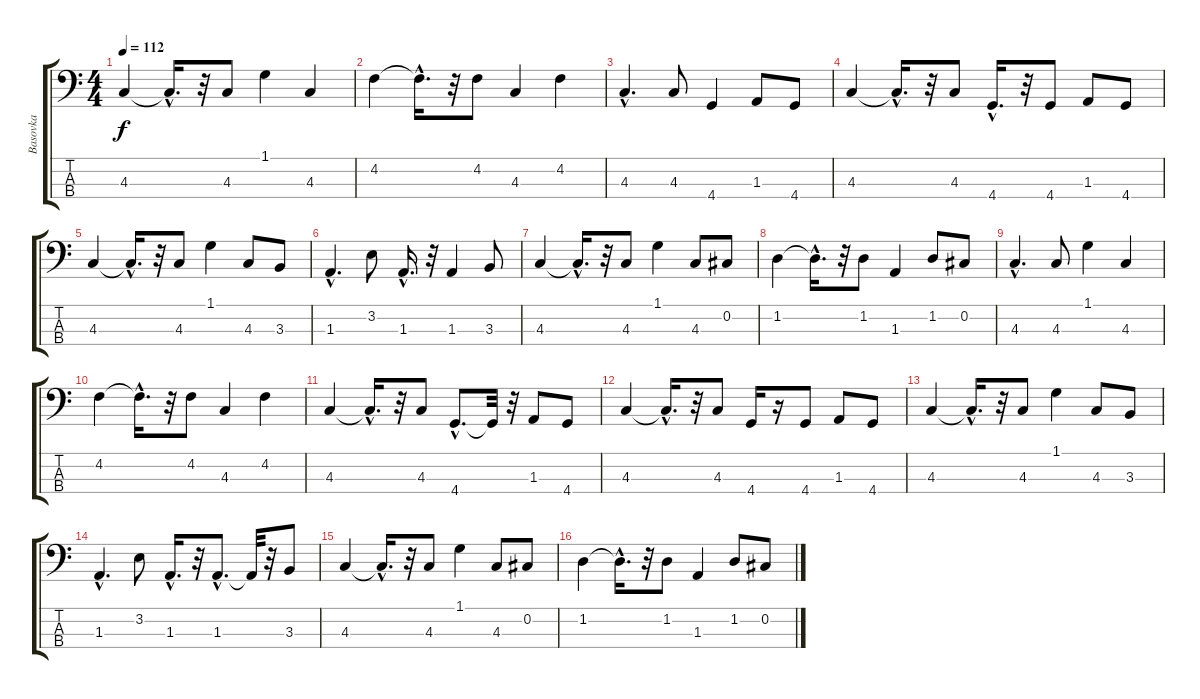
\track ("Basovka" "Basovka") {instrument electricbassfinger}
\staff {score tabs}
\tuning (Gb2 Db2 Ab1 Eb1) {hide}
\ts (4 4)
\tempo 112
\clef f4
\ks c
4.3.4{dy f} 4.3{hac t}.16{d} r.32 4.3.8 1.1.4 4.3.4 |
4.2.4 4.2{hac t}.16{d} r.32 4.2.8 4.3.4 4.2.4 |
4.3{hac}.4{d} 4.3.8 4.4.4 1.3.8 4.4.8 |
4.3.4 4.3{hac t}.16{d} r.32 4.3.8 4.4{hac}.16{d} r.32 4.4.8 1.3.8 4.4.8 |
4.3.4 4.3{hac t}.16{d} r.32 4.3.8 1.1.4 4.3.8 3.3.8 |
1.3{hac}.4{d} 3.2.8 1.3{hac}.16{d} r.32 1.3.4 3.3.8 |
4.3.4 4.3{hac t}.16{d} r.32 4.3.8 1.1.4 4.3.8 0.2.8 |
1.2.4 1.2{hac t}.16{d} r.32 1.2.8 1.3.4 1.2.8 0.2.8 |
4.3{hac}.4{d} 4.3.8 1.1.4 4.3.4 |
4.2.4 4.2{hac t}.16{d} r.32 4.2.8 4.3.4 4.2.4 |
4.3.4 4.3{hac t}.16{d} r.32 4.3.8 4.4{hac}.8{d} 4.4{t}.32 r.32 1.3.8 4.4.8 |
4.3.4 4.3{hac t}.16{d} r.32 4.3.8 4.4.16 r.16 4.4.8 1.3.8 4.4.8 |
4.3.4 4.3{hac t}.16{d} r.32 4.3.8 1.1.4 4.3.8 3.3.8 |
1.3{hac}.4{d} 3.2.8 1.3{hac}.16{d} r.32 1.3{hac}.8{d} 1.3{t}.32 r.32 3.3.8 |
4.3.4 4.3{hac t}.16{d} r.32 4.3.8 1.1.4 4.3.8 0.2.8 |
1.2.4 1.2{hac t}.16{d} r.32 1.2.8 1.3.4 1.2.8 0.2.8
